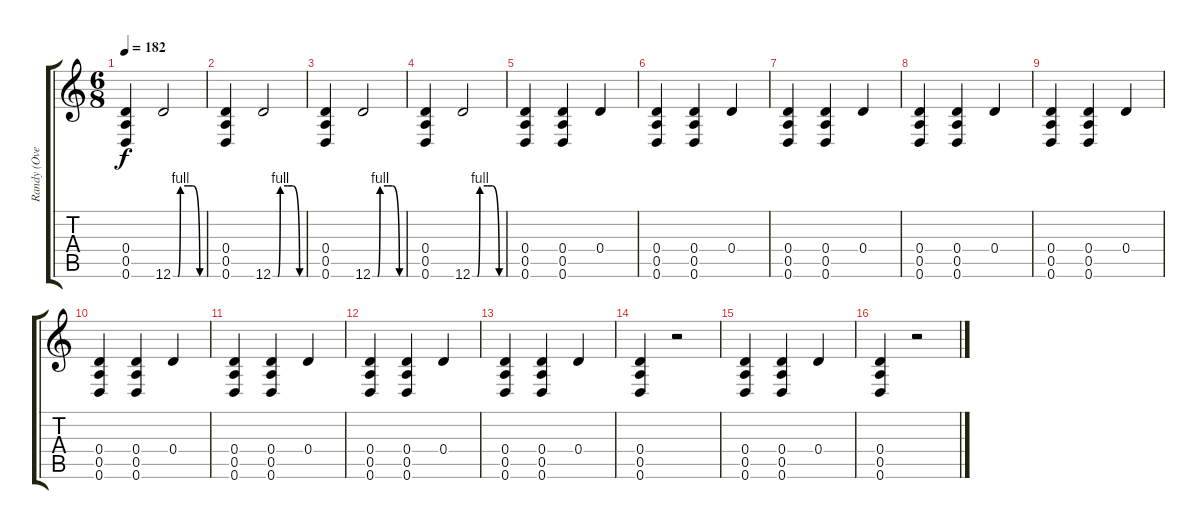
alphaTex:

\track ("Randy (Overdriven Guitar)" "Randy (Ove") {instrument overdrivenguitar}
\staff {score tabs}
\tuning (E4 B3 G3 D3 A2 D2) {hide}
\ts (6 8)
\tempo 182
\clef g2
\ks c
(0.4 0.5 0.6).4{dy f} 12.6{be (custom 0 0 5 0 10 0 15 4 30 4 40 4 54 0 60 0)}.2 |
(0.4 0.5 0.6).4 12.6{be (custom 0 0 5 0 10 0 15 4 30 4 40 4 54 0 60 0)}.2 |
(0.4 0.5 0.6).4 12.6{be (custom 0 0 5 0 10 0 15 4 30 4 40 4 54 0 60 0)}.2 |
(0.4 0.5 0.6).4 12.6{be (custom 0 0 5 0 10 0 15 4 30 4 40 4 54 0 60 0)}.2 |
(0.4 0.5 0.6).4 (0.4 0.5 0.6).4 0.4.4 |
(0.4 0.5 0.6).4 (0.4 0.5 0.6).4 0.4.4 |
(0.4 0.5 0.6).4 (0.4 0.5 0.6).4 0.4.4 |
(0.4 0.5 0.6).4 (0.4 0.5 0.6).4 0.4.4 |
(0.4 0.5 0.6).4 (0.4 0.5 0.6).4 0.4.4 |
(0.4 0.5 0.6).4 (0.4 0.5 0.6).4 0.4.4 |
(0.4 0.5 0.6).4 (0.4 0.5 0.6).4 0.4.4 |
(0.4 0.5 0.6).4 (0.4 0.5 0.6).4 0.4.4 |
(0.4 0.5 0.6).4 (0.4 0.5 0.6).4 0.4.4 |
(0.4 0.5 0.6).4 r.2 |
(0.4 0.5 0.6).4 (0.4 0.5 0.6).4 0.4.4 |
(0.4 0.5 0.6).4 r.2
